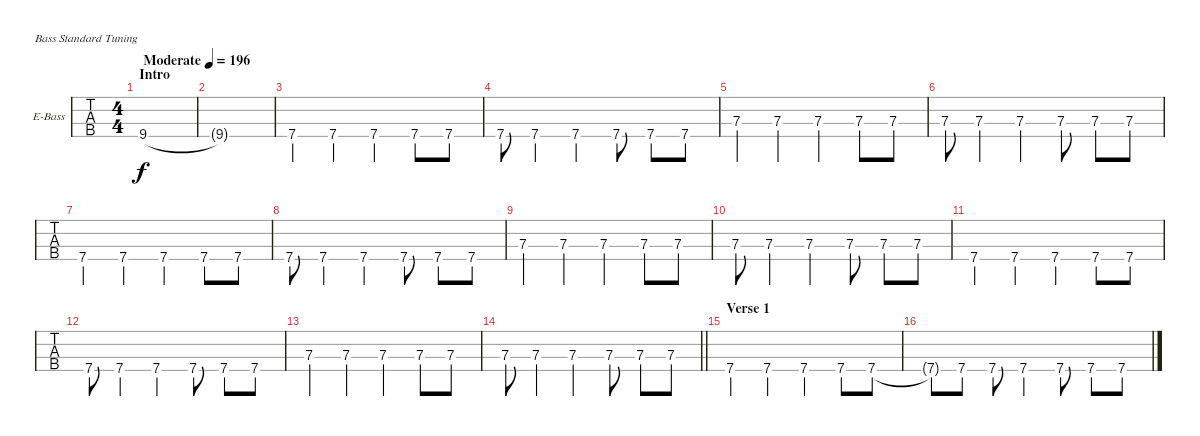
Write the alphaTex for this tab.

\bracketExtendMode groupsimilarinstruments
\firstSystemTrackNameOrientation horizontal
\otherSystemsTrackNameOrientation horizontal
\track ("Nikolai" "E-Bass") {instrument electricbasspick}
\staff {tabs}
\tuning (G2 D2 A1 E1)
\ts (4 4)
\beaming (8 2 2 2 2)
\section ("" "Intro")
\tempo (196 "Moderate")
\clef f4
\ks c
9.4.1{dy f instrument electricbasspick} |
9.4{t}.1 |
7.4.4 7.4.4 7.4.4 7.4.8 7.4.8 |
7.4.8 7.4.4 7.4.4 7.4.8 7.4.8 7.4.8 |
7.3.4 7.3.4 7.3.4 7.3.8 7.3.8 |
7.3.8 7.3.4 7.3.4 7.3.8 7.3.8 7.3.8 |
7.4.4 7.4.4 7.4.4 7.4.8 7.4.8 |
7.4.8 7.4.4 7.4.4 7.4.8 7.4.8 7.4.8 |
7.3.4 7.3.4 7.3.4 7.3.8 7.3.8 |
7.3.8 7.3.4 7.3.4 7.3.8 7.3.8 7.3.8 |
7.4.4 7.4.4 7.4.4 7.4.8 7.4.8 |
7.4.8 7.4.4 7.4.4 7.4.8 7.4.8 7.4.8 |
7.3.4 7.3.4 7.3.4 7.3.8 7.3.8 |
\barLineRight lightlight
7.3.8 7.3.4 7.3.4 7.3.8 7.3.8 7.3.8 |
\section ("" "Verse 1")
7.4.4 7.4.4 7.4.4 7.4.8 7.4.8 |
7.4{t}.8 7.4.8 7.4.8 7.4.4 7.4.8 7.4.8 7.4.8
